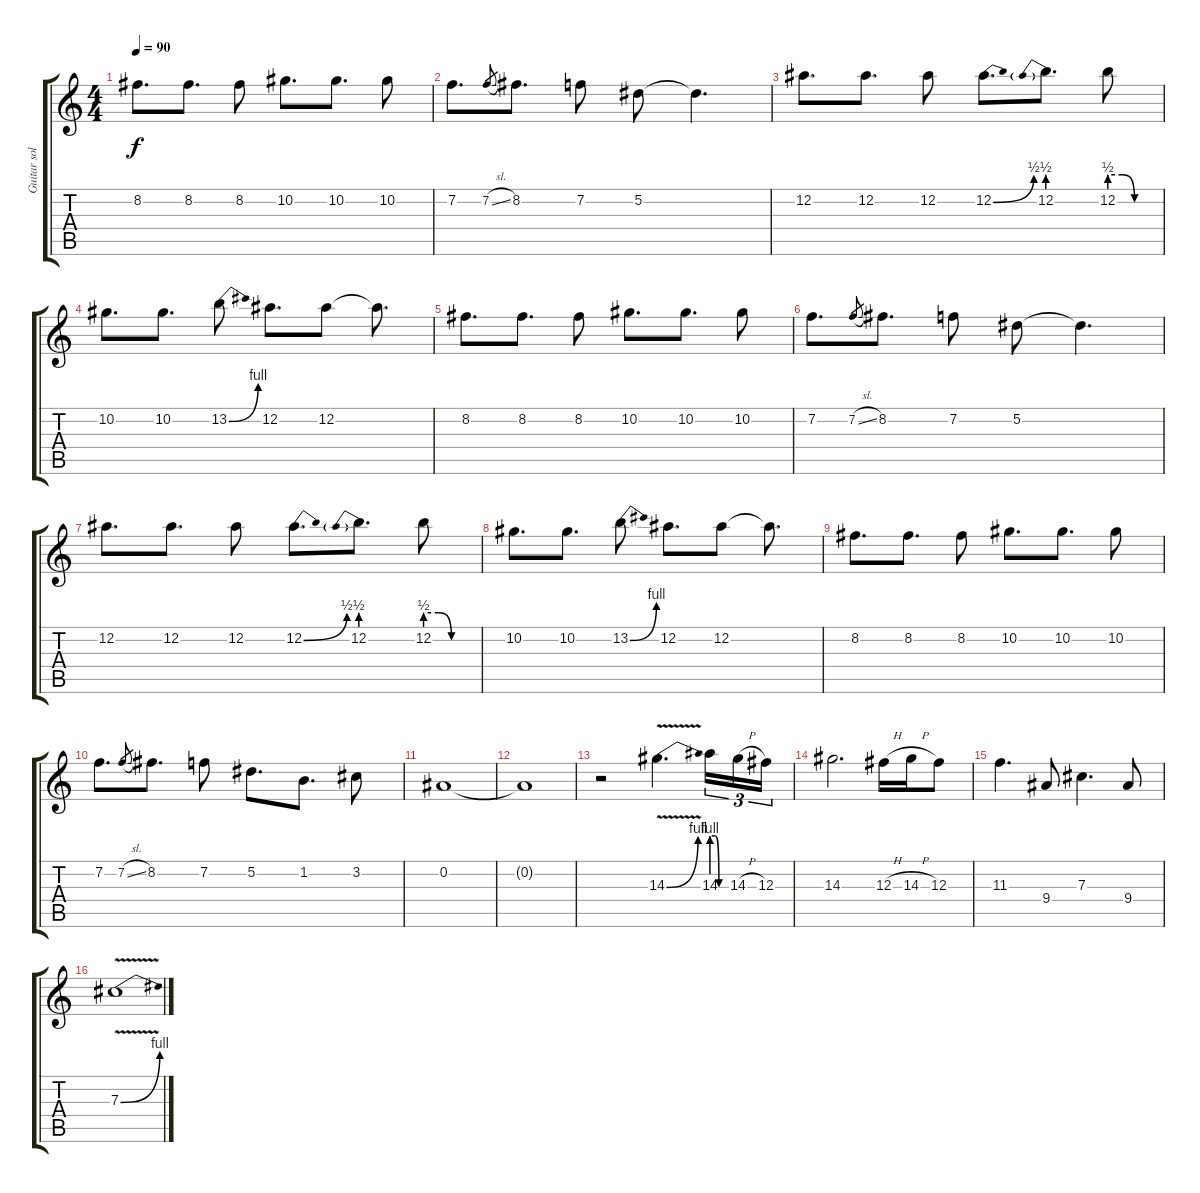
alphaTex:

\track ("Guitar solo" "Guitar sol") {instrument distortionguitar}
\staff {score tabs}
\tuning (Eb4 Bb3 Gb3 Db3 Ab2 Eb2) {hide}
\ts (4 4)
\tempo 90
\clef g2
\ks c
8.2.8{d dy f} 8.2.8{d} 8.2.8 10.2.8{d} 10.2.8{d} 10.2.8 |
7.2.8{d} 7.2{sl}.8{gr} 8.2.8{d} 7.2.8 5.2.8 5.2{t}.4{d} |
12.2.8{d} 12.2.8{d} 12.2.8 12.2{be (bend 0 0 60 2)}.8{d} 12.2{be (prebend 0 2 60 2)}.8{d} 12.2{be (custom 0 2 15 2 30 0 60 0)}.8 |
10.2.8{d} 10.2.8{d} 13.2{be (bend 0 0 60 4)}.8 12.2.8{d} 12.2.8 12.2{t}.8{d} |
8.2.8{d} 8.2.8{d} 8.2.8 10.2.8{d} 10.2.8{d} 10.2.8 |
7.2.8{d} 7.2{sl}.8{gr} 8.2.8{d} 7.2.8 5.2.8 5.2{t}.4{d} |
12.2.8{d} 12.2.8{d} 12.2.8 12.2{be (bend 0 0 60 2)}.8{d} 12.2{be (prebend 0 2 60 2)}.8{d} 12.2{be (custom 0 2 15 2 30 0 60 0)}.8 |
10.2.8{d} 10.2.8{d} 13.2{be (bend 0 0 60 4)}.8 12.2.8{d} 12.2.8 12.2{t}.8{d} |
8.2.8{d} 8.2.8{d} 8.2.8 10.2.8{d} 10.2.8{d} 10.2.8 |
7.2.8{d} 7.2{sl}.8{gr} 8.2.8{d} 7.2.8 5.2.8{d} 1.2.8{d} 3.2.8 |
0.2.1 |
0.2{t}.1{volume 0} |
r.2{volume 11 instrument electricguitarjazz} 14.3{be (bend 0 0 60 4) v}.4{d} 14.3{be (custom 0 4 15 4 30 0 60 0)}.16{tu (3 2)} 14.3{h}.16{tu (3 2)} 12.3.16{tu (3 2)} |
14.3.2{d} 12.3{h}.16 14.3{h}.16 12.3.8 |
11.3.4{d} 9.4.8 7.3.4{d} 9.4.8 |
7.3{be (bend 0 0 60 4) v}.1
